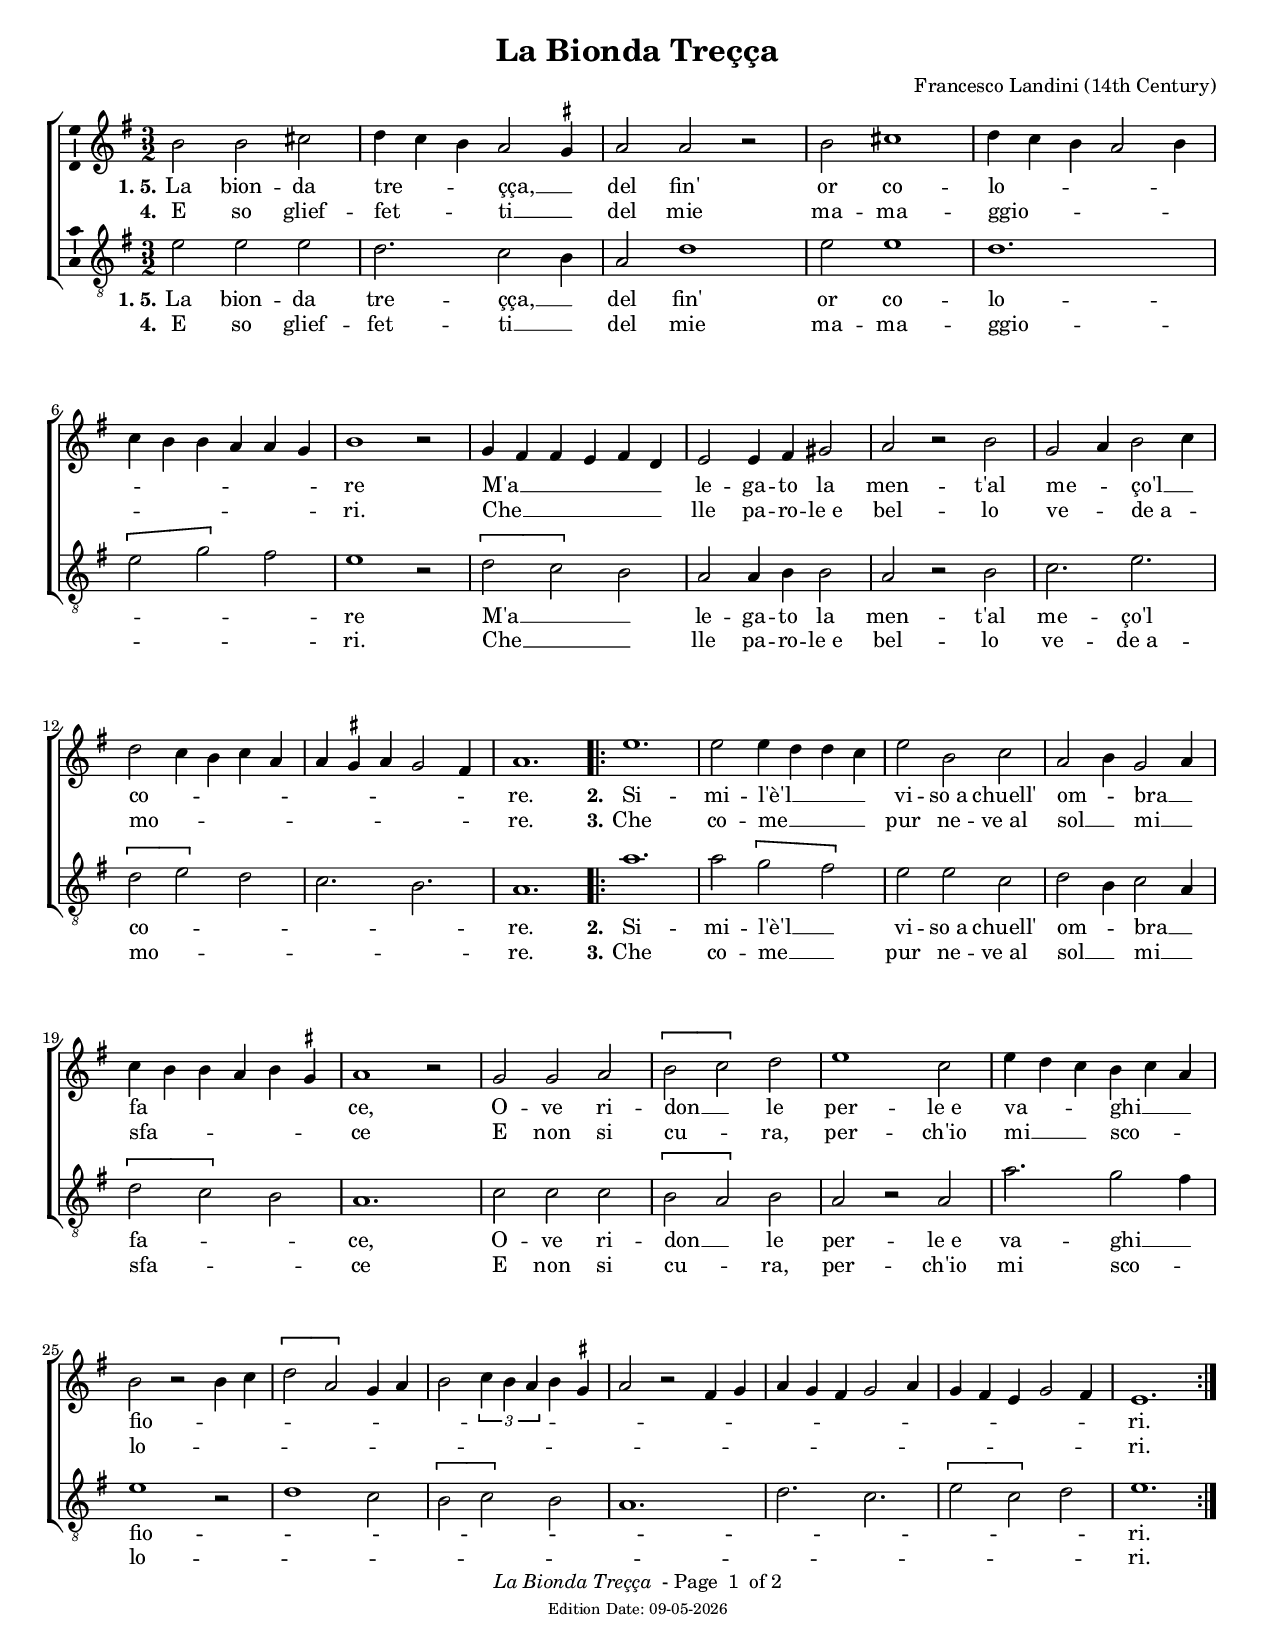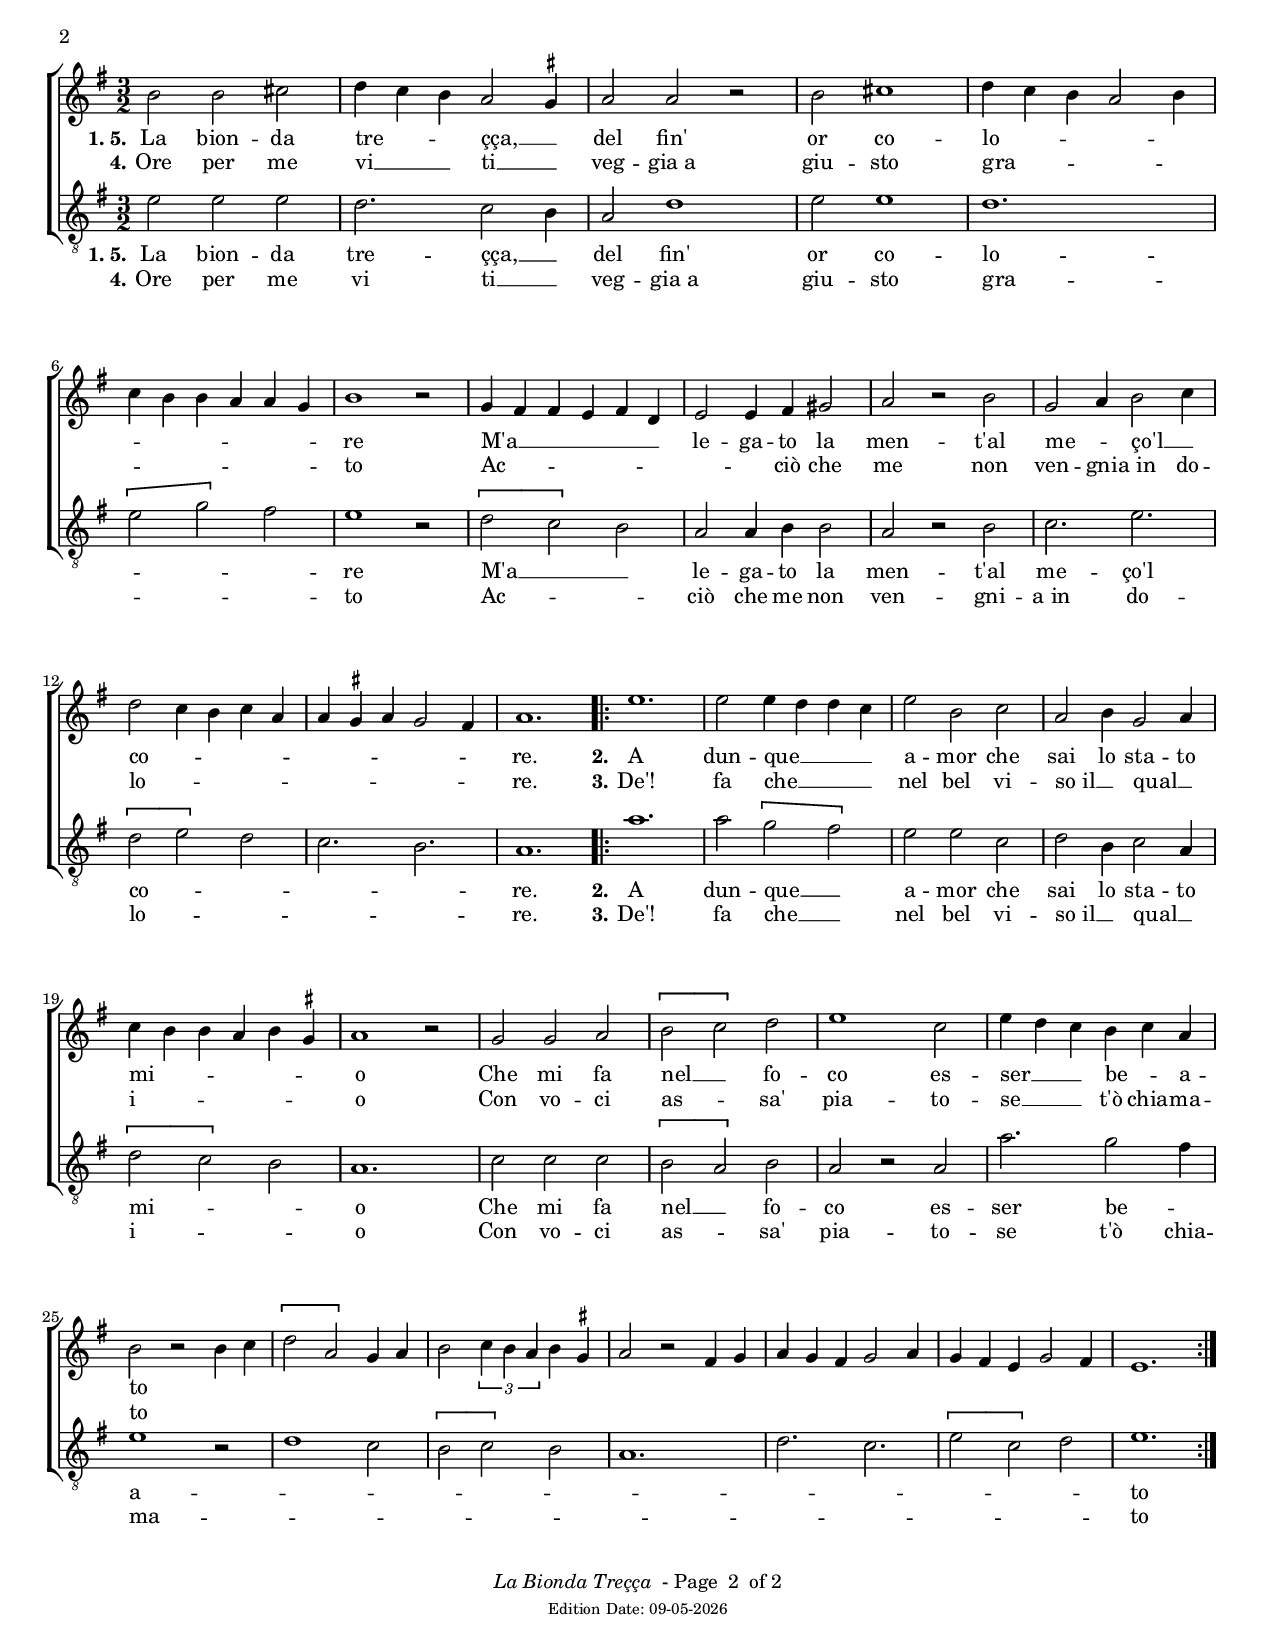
date = #(strftime "%m-%d-%Y" (localtime (current-time)))
ficta = { \once \set suggestAccidentals = ##t }

\paper {
  #(set-paper-size "letter")
  oddFooterMarkup = \markup {
  \column{
    \fill-line { \line {
      \italic \fromproperty #'header:title
      " - Page "
      \fromproperty #'page:page-number-string
      " of 2"
    } }
	\fill-line { \tiny { \line{ Edition Date: \date } } } }
  }
  evenFooterMarkup = \oddFooterMarkup
}
\include "english.ly"
#(set-global-staff-size 17)

\header{
  title = "La Bionda Treçça"
  composer = "Francesco Landini (14th Century)"
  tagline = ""
}

global= {
  \autoBeamOff
  \time 3/2
  \key g \major
}

cantusMusic =   \relative c' {  
e2 e fs | g4 f e d2 \ficta cs4 | d2 d r | e fs1 | g4 \melisma f e d2 e4 | \break
f4 e e d d c \melismaEnd | e1 r2 | c4 \melisma b b a b g \melismaEnd | a2 a4 b cs2 | d2 r2 e2 | c2 d4 e2 f4 \break
g2 \melisma f4 e f d | d \ficta cs d \ficta cs2  b4 \melismaEnd| d1. |
   \repeat volta 2 { 
      a'1. | a2 a4 g g f | a2 e f | d2 e4 c2 d4 |  \break
      f4 \melisma e e d e \ficta cs \melismaEnd | d1 r2 | c2 c d | \[ e f \] g | a1 f2 | a4 g f e f d | \break
      e2 r2 \melisma e4 f | \[ g2 d \] c4 d | e2 \times 2/3 { f4 e d } e4 \ficta cs | 
      d2 r2 b4 c | d4 c b c2 d4 | c4 b a c2 b4 \melismaEnd |a 1.  \break
   }
}
tenorMusic =   \relative c' {  
a2 a a | g2. f2 e4 | d2 g1 | a2 a1 | g1. | \break
\melisma \[ a2 c \] b \melismaEnd | a1 r2 | \[ g2 f \] e | d2 d4 e e2 | d2 r2 e | f2. a2. | \break
\[ g2 \melisma a \] g | f2. e2. \melismaEnd | d1. |
   \repeat volta 2 {
      d'1. | d2 \[ c b \] | a a f | g2 e4 f2 d4 |
      \[ g2 f  \] e | d1. | f2  f f | \[ e d \] e | d2 r2 d2 | d'2. c2 b4 |
      a1 \melisma r2 | g1 f2 | \[ e2 f \] e2 | d1. | g2. f2. | \[ a2 f \] g2 \melismaEnd | a1. |
   }

}

cantusWordsA = \lyricmode {
  \set stanza = "1. 5."
La bion -- da tre -- _ _ çça, __ _ 
del fin' or co -- lo -- re
M'a __ le -- ga -- to la men -- t'al 
me -- _  ço'l __ _ co -- re. 
\set stanza = "2." Si -- mi -- l'è'l __ _ _ _  vi -- so_a chuell' 
om -- _ bra __ _ fa  ce,
O -- ve ri -- don __ _  le per -- le_e va -- _ _ ghi __ _ _ 
fio -- ri.
}

cantusWordsB = \lyricmode {
\set stanza = "4."
E so glief -- fet -- _ _ ti __ _ 
del mie ma -- ma -- ggio -- ri.
Che __  lle pa -- ro -- le_e bel -- lo 
ve -- _ de_a -- _ mo --  re.
\set stanza = "3." Che co -- me __ _ _ _ pur ne -- ve_al sol __ _
mi __ _ sfa --  ce
E non si cu -- _ ra, per -- ch'io mi __ _ _ sco -- _ _ 
lo -- ri.
}
cantusWordsC = \lyricmode {
\set stanza = "1. 5."
La bion -- da tre -- _ _ çça, __ _ 
del fin' or co -- lo -- re
M'a __ le -- ga -- to la men -- t'al 
me -- _  ço'l __ _ co -- re. 
\set stanza = "2."
A dun -- que __ _ _ _ a -- mor che sai lo sta -- to mi -- o
Che mi fa nel __ _ fo -- co es -- ser __ _ _ be -- _  a -- to

}
cantusWordsD = \lyricmode {
\set stanza = "4."
Ore per me vi __ _ _ ti __ _ veg -- gia_a giu -- sto gra -- to
Ac -- _ _ ciò che me non ven -- gni -- a_in do -- lo -- re.
\set stanza = "3."
De'! fa che __ _ _ _ _nel bel vi -- so_il __ _ qual __ _ i --  o
Con vo -- ci as -- _ sa' pia -- to -- se __ _ _ t'ò chia -- ma -- to
}

tenorWordsA = \lyricmode {
\set stanza = "1. 5."
La bion -- da tre -- çça, __ _ 
del fin' or co -- lo -- re
M'a __ _ _ le -- ga -- to la men -- t'al 
me -- ço'l co -- re. 
\set stanza = "2." Si -- mi -- l'è'l __  _  vi -- so_a chuell' 
om -- _ bra __ _ fa -- _ _ ce,
O -- ve ri -- don __ _  le per -- le_e va -- ghi __ _  fio -- ri.
}
tenorWordsB = \lyricmode {
\set stanza = "4."
E so glief -- fet -- ti __ _ 
del mie ma -- ma -- ggio -- ri.
Che __  _ _ lle pa -- ro -- le_e bel -- lo 
ve -- de_a -- mo --  re.
\set stanza = "3." Che co -- me __  _ pur ne -- ve_al sol __ _
mi __ _ sfa -- _ _ ce
E non si cu -- _ ra, per -- ch'io mi  sco -- _ lo -- ri.
}
tenorWordsC = \lyricmode {
\set stanza = "1. 5."
La bion -- da tre -- çça, __ _ 
del fin' or co -- lo -- re
M'a __ _ _ le -- ga -- to la men -- t'al 
me -- ço'l co -- re. 
\set stanza = "2."
A dun -- que __ _ a -- mor che sai lo sta -- to mi -- _ _ o
Che mi fa nel __ _ fo -- co es -- ser be -- _  a -- to
}
tenorWordsD = \lyricmode {
\set stanza = "4."
Ore per me vi ti __ _ veg -- gia_a giu -- sto gra -- to
Ac -- _ _ ciò che me non ven -- gni -- a_in do -- lo -- re.
\set stanza = "3."
De'! fa che __ _ nel bel vi -- so_il __ _ qual __ _ i -- _ _ o
Con vo -- ci as -- _ sa' pia -- to -- se t'ò chia -- ma -- to

}



\book {
\score{

	\new ChoirStaff 
	<<
		\new Voice = "cantus" { \global \clef treble \transpose c g  \cantusMusic  }
		\new Lyrics \lyricsto "cantus" \cantusWordsA 
		\new Lyrics \lyricsto "cantus" \cantusWordsB 


		\new Voice = "tenor" { \global \clef "G_8" \transpose c g \tenorMusic  }
		\new Lyrics \lyricsto "tenor" \tenorWordsA
		\new Lyrics \lyricsto "tenor" \tenorWordsB
	>>



\midi{
     \context {
       \Score
       tempoWholesPerMinute = #(ly:make-moment 100 2)
       }
}

\layout {
 indent = 0\cm
 \context {
    \Voice
    \consists "Ambitus_engraver"
  }
}

}
\score{

	\new ChoirStaff 
	<<
		\new Voice = "cantus" { \global \clef treble \transpose c g  \cantusMusic  }
		\new Lyrics \lyricsto "cantus" \cantusWordsC 
		\new Lyrics \lyricsto "cantus" \cantusWordsD 


		\new Voice = "tenor" { \global \clef "G_8" \transpose c g \tenorMusic  }
		\new Lyrics \lyricsto "tenor" \tenorWordsC
		\new Lyrics \lyricsto "tenor" \tenorWordsD
	>>




\layout {
 indent = 0\cm
}

}
}

\version "2.10.0"  % necessary for upgrading to future LilyPond versions.
